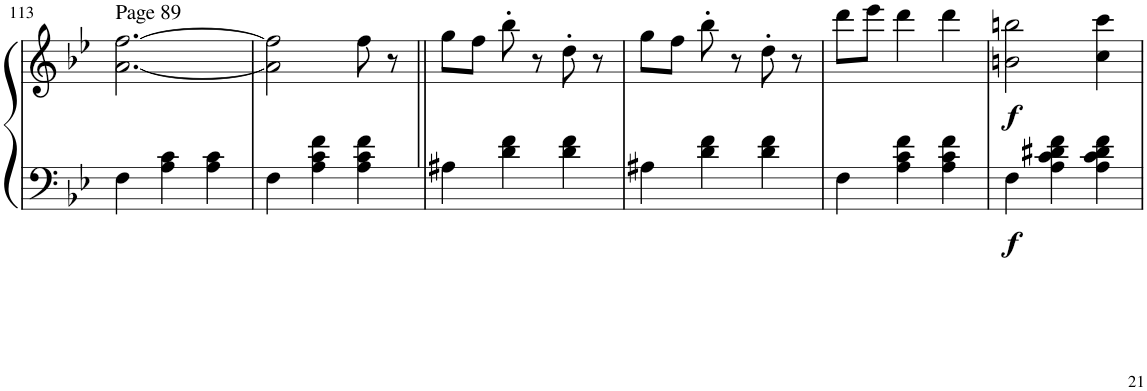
**kern	**dynam	**kern	**dynam
*part2	*part2	*part1	*part1
*staff2	*staff2	*staff1	*staff1
*I"Piano, La Diva	*	*I"Piano, Entracte 2	*
!!LO:PB:g=z
*clefF4	*	*clefG2	*
*k[b-e-]	*	*k[b-e-]	*
*M3/4	*	*M3/4	*
=113	=113	=113	=113
!	!	!LO:TX:a:t=Page 89	!
4F\	.	[2.a\ [2.ff\	.
4A\ 4c\	.	.	.
4A\ 4c\	.	.	.
=114	=114	=114	=114
4F\	.	2a\] 2ff\]	.
4A\ 4c\ 4f\	.	.	.
4A\ 4c\ 4f\	.	8ff\	.
.	.	8r	.
=115||	=115||	=115||	=115||
4A#X\	.	8gg\L	.
.	.	8ff\J	.
4d\ 4f\	.	8bb-'\	.
.	.	8r	.
4d\ 4f\	.	8dd'\	.
.	.	8r	.
=116	=116	=116	=116
4A#X\	.	8gg\L	.
.	.	8ff\J	.
4d\ 4f\	.	8bb-'\	.
.	.	8r	.
4d\ 4f\	.	8dd'\	.
.	.	8r	.
=117	=117	=117	=117
4F\	.	8ddd\L	.
.	.	8eee-\J	.
4A\ 4c\ 4f\	.	4ddd\	.
4A\ 4c\ 4f\	.	4ddd\	.
=118	=118	=118	=118
!	!LO:DY:b	!	!LO:DY:b
4F\	f	2bn\ 2bbn\	f
4A\ 4c\ 4d#X\ 4f\	.	.	.
4A\ 4c\ 4d#\ 4f\	.	4cc\ 4ccc\	.
=	=	=	=
*-	*-	*-	*-
